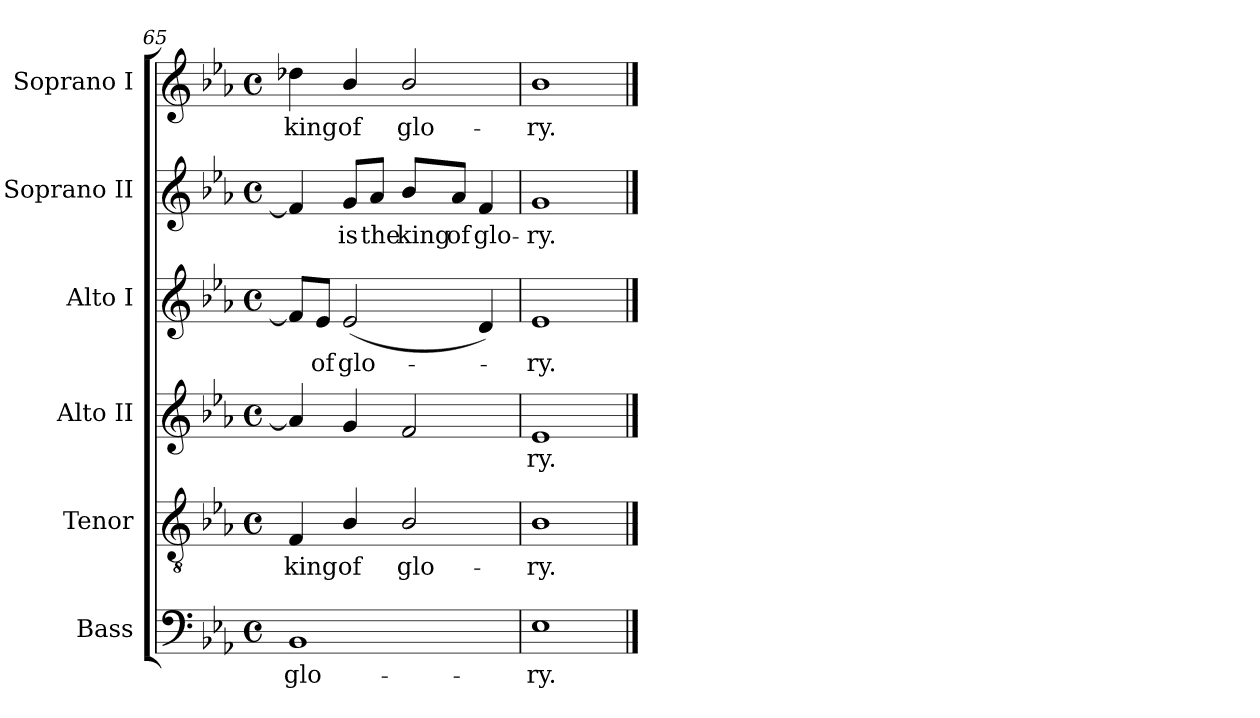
**kern	**text	**kern	**text	**kern	**text	**kern	**text	**kern	**text	**kern	**text
*part6	*part6	*part5	*part5	*part4	*part4	*part3	*part3	*part2	*part2	*part1	*part1
*staff6	*staff6	*staff5	*staff5	*staff4	*staff4	*staff3	*staff3	*staff2	*staff2	*staff1	*staff1
*I"Bass	*	*I"Tenor	*	*I"Alto II	*	*I"Alto I	*	*I"Soprano II	*	*I"Soprano I	*
*I'B	*	*I'T	*	*I'A II	*	*I'A I	*	*I'S II	*	*I'S I	*
*clefF4	*	*clefGv2	*	*clefG2	*	*clefG2	*	*clefG2	*	*clefG2	*
*k[b-e-a-]	*	*k[b-e-a-]	*	*k[b-e-a-]	*	*k[b-e-a-]	*	*k[b-e-a-]	*	*k[b-e-a-]	*
*E-:	*	*E-:	*	*E-:	*	*E-:	*	*E-:	*	*E-:	*
*M4/4	*	*M4/4	*	*M4/4	*	*M4/4	*	*M4/4	*	*M4/4	*
*met(c)	*	*met(c)	*	*met(c)	*	*met(c)	*	*met(c)	*	*met(c)	*
=65	=65	=65	=65	=65	=65	=65	=65	=65	=65	=65	=65
!	!LO:LY:b	!	!LO:LY:b	!	!	!	!	!	!	!	!LO:LY:b
1BB-	glo-	4F	king	4a-]	.	8f/L]	.	4f]	.	4dd-X	king
!	!	!	!	!	!	!	!LO:LY:b	!	!	!	!
.	.	.	.	.	.	8e-/J	of	.	.	.	.
!	!	!	!LO:LY:b	!	!	!	!LO:LY:b	!	!LO:LY:b	!	!LO:LY:b
.	.	4B-/	of	4g	.	(<2e-	glo-	8g/L	is	4b-/	of
!	!	!	!	!	!	!	!	!	!LO:LY:b	!	!
.	.	.	.	.	.	.	.	8a-/J	the	.	.
!	!	!	!LO:LY:b	!	!	!	!	!	!LO:LY:b	!	!LO:LY:b
.	.	2B-/	glo-	2f	.	.	.	8b-/L	king	2b-/	glo-
!	!	!	!	!	!	!	!	!	!LO:LY:b	!	!
.	.	.	.	.	.	.	.	8a-/J	of	.	.
!	!	!	!	!	!	!	!	!	!LO:LY:b	!	!
.	.	.	.	.	.	4d)	.	4f	glo-	.	.
=66	=66	=66	=66	=66	=66	=66	=66	=66	=66	=66	=66
!	!LO:LY:b	!	!LO:LY:b	!	!LO:LY:b	!	!LO:LY:b	!	!LO:LY:b	!	!LO:LY:b
1E-	-ry.	1B-	-ry.	1e-	ry.	1e-	ry.	1g	-ry.	1b-	-ry.
==	==	==	==	==	==	==	==	==	==	==	==
*-	*-	*-	*-	*-	*-	*-	*-	*-	*-	*-	*-
